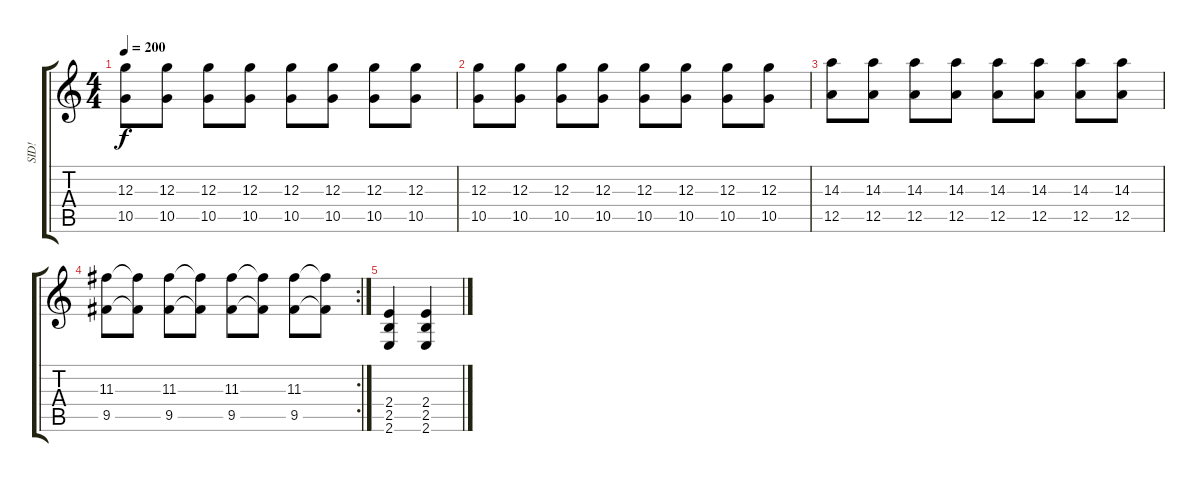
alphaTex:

\track ("SID!" "SID!") {solo instrument distortionguitar}
\staff {score tabs}
\tuning (E4 B3 G3 D3 A2 D2) {hide}
\ts (4 4)
\tempo 200
\clef g2
\ks c
(12.3 10.5).8{dy f} (12.3 10.5).8 (12.3 10.5).8 (12.3 10.5).8 (12.3 10.5).8 (12.3 10.5).8 (12.3 10.5).8 (12.3 10.5).8 |
(12.3 10.5).8 (12.3 10.5).8 (12.3 10.5).8 (12.3 10.5).8 (12.3 10.5).8 (12.3 10.5).8 (12.3 10.5).8 (12.3 10.5).8 |
(14.3 12.5).8 (14.3 12.5).8 (14.3 12.5).8 (14.3 12.5).8 (14.3 12.5).8 (14.3 12.5).8 (14.3 12.5).8 (14.3 12.5).8 |
\rc 2
(11.3 9.5).8 (11.3{t} 9.5{t}).8 (11.3 9.5).8 (11.3{t} 9.5{t}).8 (11.3 9.5).8 (11.3{t} 9.5{t}).8 (11.3 9.5).8 (11.3{t} 9.5{t}).8 |
(2.4 2.5 2.6).4 (2.4 2.5 2.6).4
